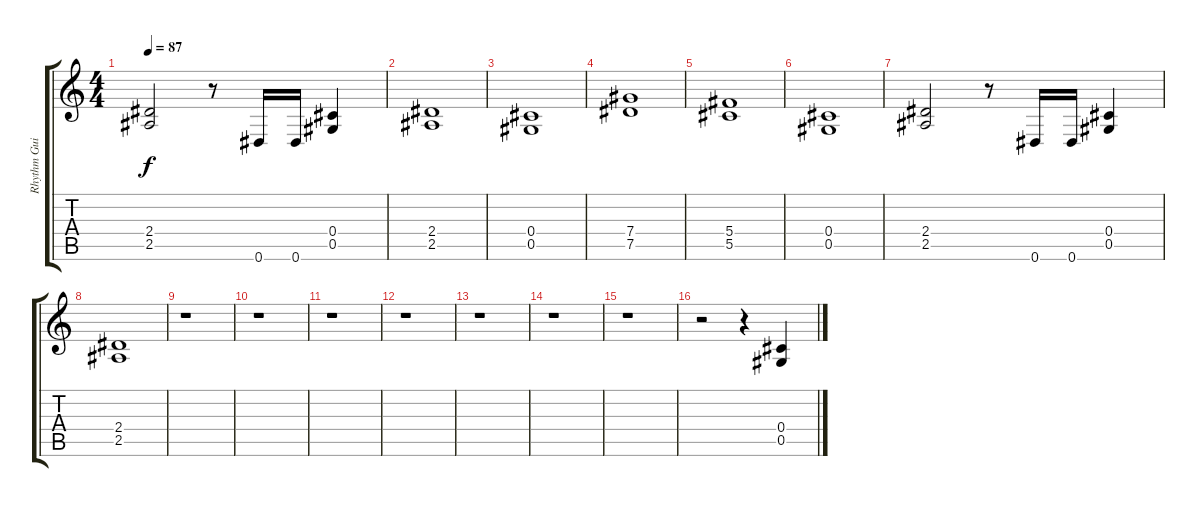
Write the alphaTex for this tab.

\track ("Rhythm Guitar" "Rhythm Gui") {instrument distortionguitar}
\staff {score tabs}
\tuning (Eb4 Bb3 Gb3 Db3 Ab2 Eb2) {hide}
\ts (4 4)
\tempo 87
\clef g2
\ks c
(2.4 2.5).2{dy f} r.8 0.6.16 0.6.16 (0.4 0.5).4 |
(2.4 2.5).1 |
(0.4 0.5).1 |
(7.4 7.5).1 |
(5.4 5.5).1 |
(0.4 0.5).1 |
(2.4 2.5).2 r.8 0.6.16 0.6.16 (0.4 0.5).4 |
(2.4 2.5).1 |
r.1 |
r.1 |
r.1 |
r.1 |
r.1 |
r.1 |
r.1 |
r.2 r.4 (0.4 0.5).4
